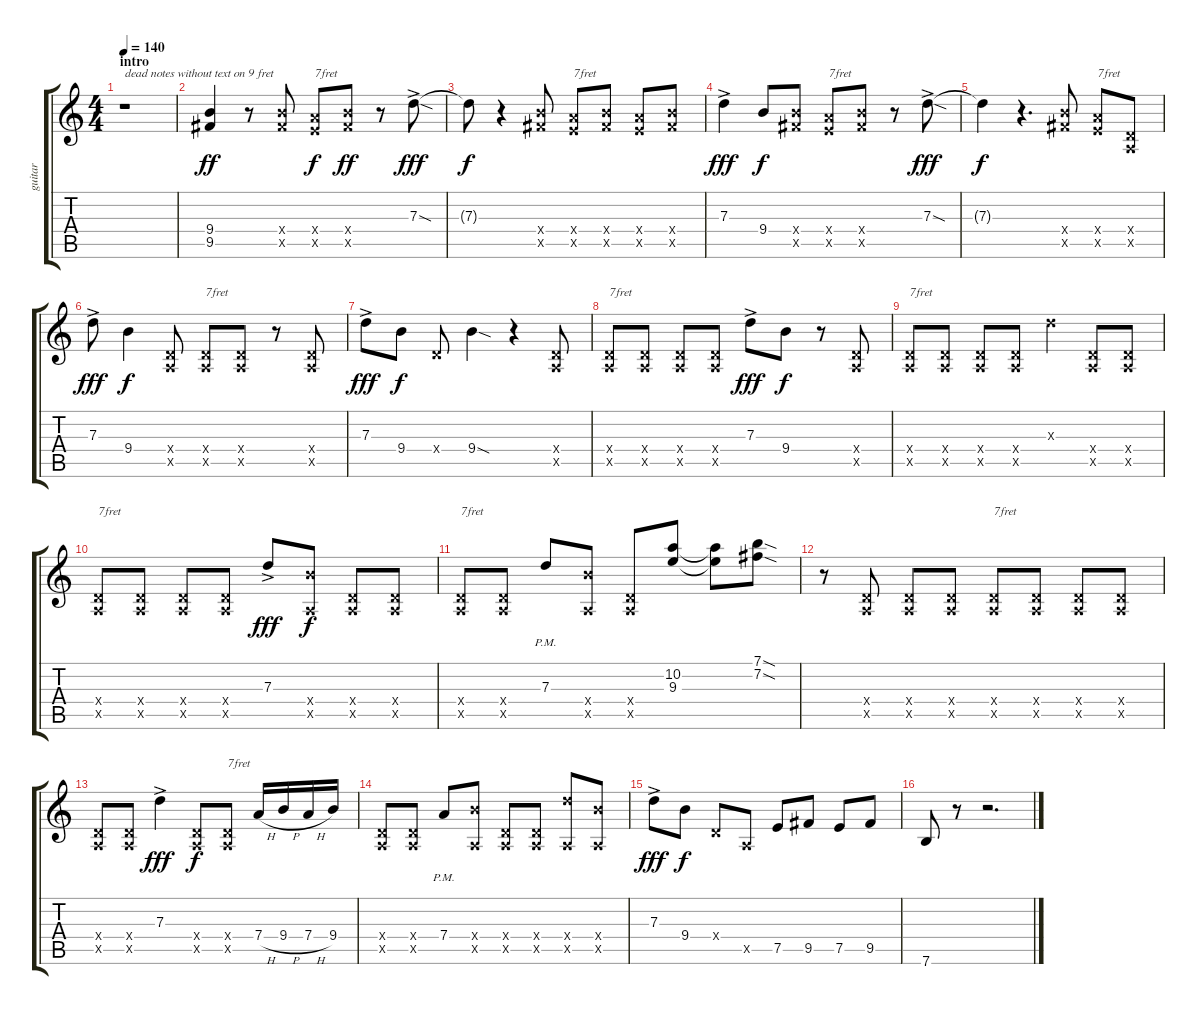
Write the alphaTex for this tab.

\track ("guitar" "guitar") {instrument distortionguitar}
\staff {score tabs}
\tuning (E4 B3 G3 D3 A2 E2) {hide}
\ts (4 4)
\section ("" "intro")
\tempo 140
\clef g2
\ks c
r.1{txt "dead notes without text on 9 fret" dy ff instrument distortionguitar} |
(9.4 9.5).4 r.8 (9.4{x} 9.5{x}).8 (7.4{x} 7.5{x}).8{txt "7fret" dy f} (9.4{x} 9.5{x}).8{dy ff} r.8 7.3{sod ac}.8{dy fff} |
7.3{t}.8{dy f} r.4 (9.4{x} 9.5{x}).8 (7.4{x} 7.5{x}).8{txt "7fret"} (9.4{x} 9.5{x}).8 (7.4{x} 7.5{x}).8 (9.4{x} 9.5{x}).8 |
7.3{ac}.4{dy fff} 9.4.8{dy f} (9.4{x} 9.5{x}).8 (7.4{x} 7.5{x}).8{txt "7fret"} (9.4{x} 9.5{x}).8 r.8 7.3{sod ac}.8{dy fff} |
7.3{t}.4{dy f} r.4{d} (9.4{x} 9.5{x}).8 (7.4{x} 7.5{x}).8{txt "7fret"} (0.4{x} 0.5{x}).8 |
7.3{ac}.8{dy fff} 9.4.4{dy f} (0.4{x} 0.5{x}).8 (0.4{x} 0.5{x}).8{txt "7fret"} (0.4{x} 0.5{x}).8 r.8 (0.4{x} 0.5{x}).8 |
7.3{ac}.8{dy fff} 9.4.8{dy f} 0.4{x}.8 9.4{sod}.4 r.4 (0.4{x} 0.5{x}).8 |
(0.4{x} 0.5{x}).8{txt "7fret"} (0.4{x} 0.5{x}).8 (0.4{x} 0.5{x}).8 (0.4{x} 0.5{x}).8 7.3{ac}.8{dy fff} 9.4.8{dy f} r.8 (0.4{x} 0.5{x}).8 |
(0.4{x} 0.5{x}).8{txt "7fret"} (0.4{x} 0.5{x}).8 (0.4{x} 0.5{x}).8 (0.4{x} 0.5{x}).8 7.3{x}.4 (0.4{x} 0.5{x}).8 (0.4{x} 0.5{x}).8 |
(0.4{x} 0.5{x}).8{txt "7fret"} (0.4{x} 0.5{x}).8 (0.4{x} 0.5{x}).8 (0.4{x} 0.5{x}).8 7.3{ac}.8{dy fff} (9.4{x} 0.5{x}).8{dy f} (0.4{x} 0.5{x}).8 (0.4{x} 0.5{x}).8 |
(0.4{x} 0.5{x}).8{txt "7fret"} (0.4{x} 0.5{x}).8 7.3{pm}.8 (9.4{x} 0.5{x}).8 (0.4{x} 0.5{x}).8 (10.2 9.3).8 (10.2{t} 9.3{t}).8 (7.1{sod} 7.2{sod}).8 |
r.8 (0.4{x} 0.5{x}).8 (0.4{x} 0.5{x}).8 (0.4{x} 0.5{x}).8 (0.4{x} 0.5{x}).8{txt "7fret"} (0.4{x} 0.5{x}).8 (0.4{x} 0.5{x}).8 (0.4{x} 0.5{x}).8 |
(0.4{x} 0.5{x}).8 (0.4{x} 0.5{x}).8 7.3{ac}.4{dy fff} (0.4{x} 0.5{x}).8{dy f} (0.4{x} 0.5{x}).8{txt "7fret"} 7.4{h}.16 9.4{h}.16 7.4{h}.16 9.4.16 |
(0.4{x} 0.5{x}).8 (0.4{x} 0.5{x}).8 7.4{pm}.8 (9.4{x} 0.5{x}).8 (0.4{x} 0.5{x}).8 (0.4{x} 0.5{x}).8 (12.4{x} 0.5{x}).8 (9.4{x} 0.5{x}).8 |
7.3{ac}.8{dy fff} 9.4.8{dy f} 0.4{x}.8 0.5{x}.8 7.5.8 9.5.8 7.5.8 9.5.8 |
7.6.8 r.8 r.2{d}
